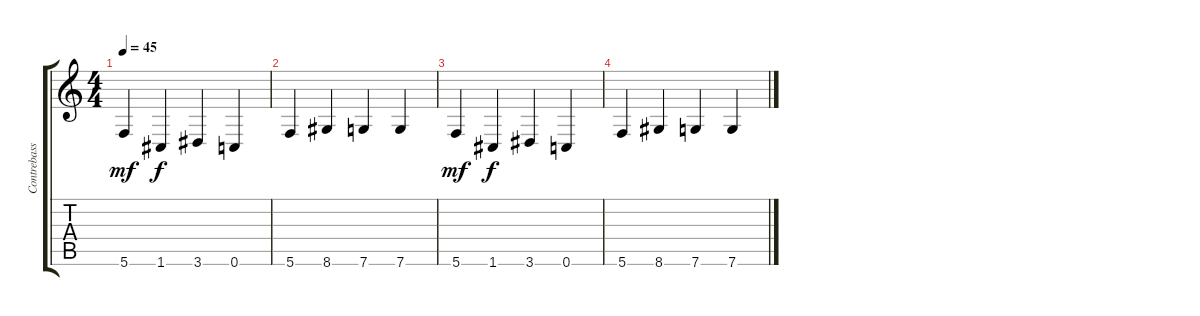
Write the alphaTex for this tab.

\track ("Contrebasse" "Contrebass") {instrument contrabass}
\staff {score tabs}
\tuning (E4 B3 G3 D3 A2 C2) {hide}
\ts (4 4)
\tempo 45
\clef g2
\ks c
5.6.4{dy mf} 1.6.4{dy f} 3.6.4 0.6.4 |
5.6.4 8.6.4 7.6.4 7.6.4 |
5.6.4{dy mf} 1.6.4{dy f} 3.6.4 0.6.4 |
5.6.4 8.6.4 7.6.4 7.6.4
